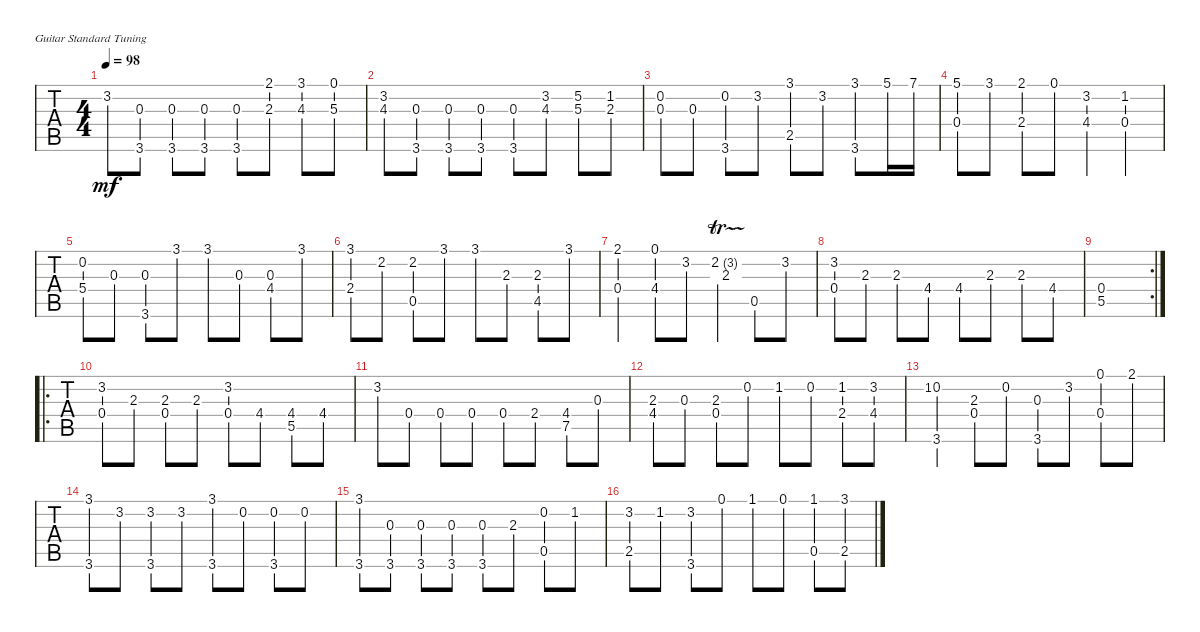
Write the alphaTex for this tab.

\bracketExtendMode groupsimilarinstruments
\singleTrackTrackNamePolicy hidden
\multiTrackTrackNamePolicy hidden
\firstSystemTrackNameOrientation horizontal
\otherSystemsTrackNameOrientation horizontal
\track ("Track 1" "Track 1") {instrument acousticguitarsteel}
\staff {tabs}
\tuning (E4 B3 G3 D3 A2 E2)
\ts (4 4)
\tempo 98
\clef g2
\ks c
3.2.8{dy mf instrument acousticguitarsteel} (0.3 3.6).8 (0.3 3.6).8 (0.3 3.6).8 (0.3 3.6).8 (2.3 2.1).8 (4.3 3.1).8 (5.3 0.1).8 |
(3.2 4.3).8 (0.3 3.6).8 (0.3 3.6).8 (0.3 3.6).8 (0.3 3.6).8 (4.3 3.2).8 (5.2 5.3).8 (1.2 2.3).8 |
(0.2 0.3).8 0.3.8 (0.2 3.6).8 3.2.8 (3.1 2.5).8 3.2.8 (3.1 3.6).8 5.1.16 7.1.16 |
(5.1 0.4).8 3.1.8 (2.1 2.4).8 0.1.8 (3.2 4.4).4 (1.2 0.4).4 |
(0.2 5.4).8 0.3.8 (0.3 3.6).8 3.1.8 3.1.8 0.3.8 (0.3 4.4).8 3.1.8 |
(3.1 2.4).8 2.2.8 (2.2 0.5).8 3.1.8 3.1.8 2.3.8 (2.3 4.5).8 3.1.8 |
(2.1 0.4).4 (0.1 4.4).8 3.2.8 (2.2{tr (3 16)} 2.3).4 0.5.8 3.2.8 |
(3.2 0.4).8 2.3.8 2.3.8 4.4.8 4.4.8 2.3.8 2.3.8 4.4.8 |
\rc 2
(0.4 5.5).1 |
\ro
(3.2 0.4).8 2.3.8 (2.3 0.4).8 2.3.8 (3.2 0.4).8 4.4.8 (4.4 5.5).8 4.4.8 |
3.2.8 0.4.8 0.4.8 0.4.8 0.4.8 2.4.8 (4.4 7.5).8 0.3.8 |
(2.3 4.4).8 0.3.8 (2.3 0.4).8 0.2.8 1.2.8 0.2.8 (1.2 2.4).8 (3.2 4.4).8 |
1.2.8{gr} (0.2 3.6).4 (2.3 0.4).8 0.2.8 (0.3 3.6).8 3.2.8 (0.1 0.4).8 2.1.8 |
(3.1 3.6).8 3.2.8 (3.2 3.6).8 3.2.8 (3.1 3.6).8 0.2.8 (0.2 3.6).8 0.2.8 |
(3.1 3.6).8 (0.3 3.6).8 (0.3 3.6).8 (0.3 3.6).8 (0.3 3.6).8 2.3.8 (0.2 0.5).8 1.2.8 |
(3.2 2.5).8 1.2.8 (3.2 3.6).8 0.1.8 1.1.8 0.1.8 (1.1 0.5).8 (3.1 2.5).8
